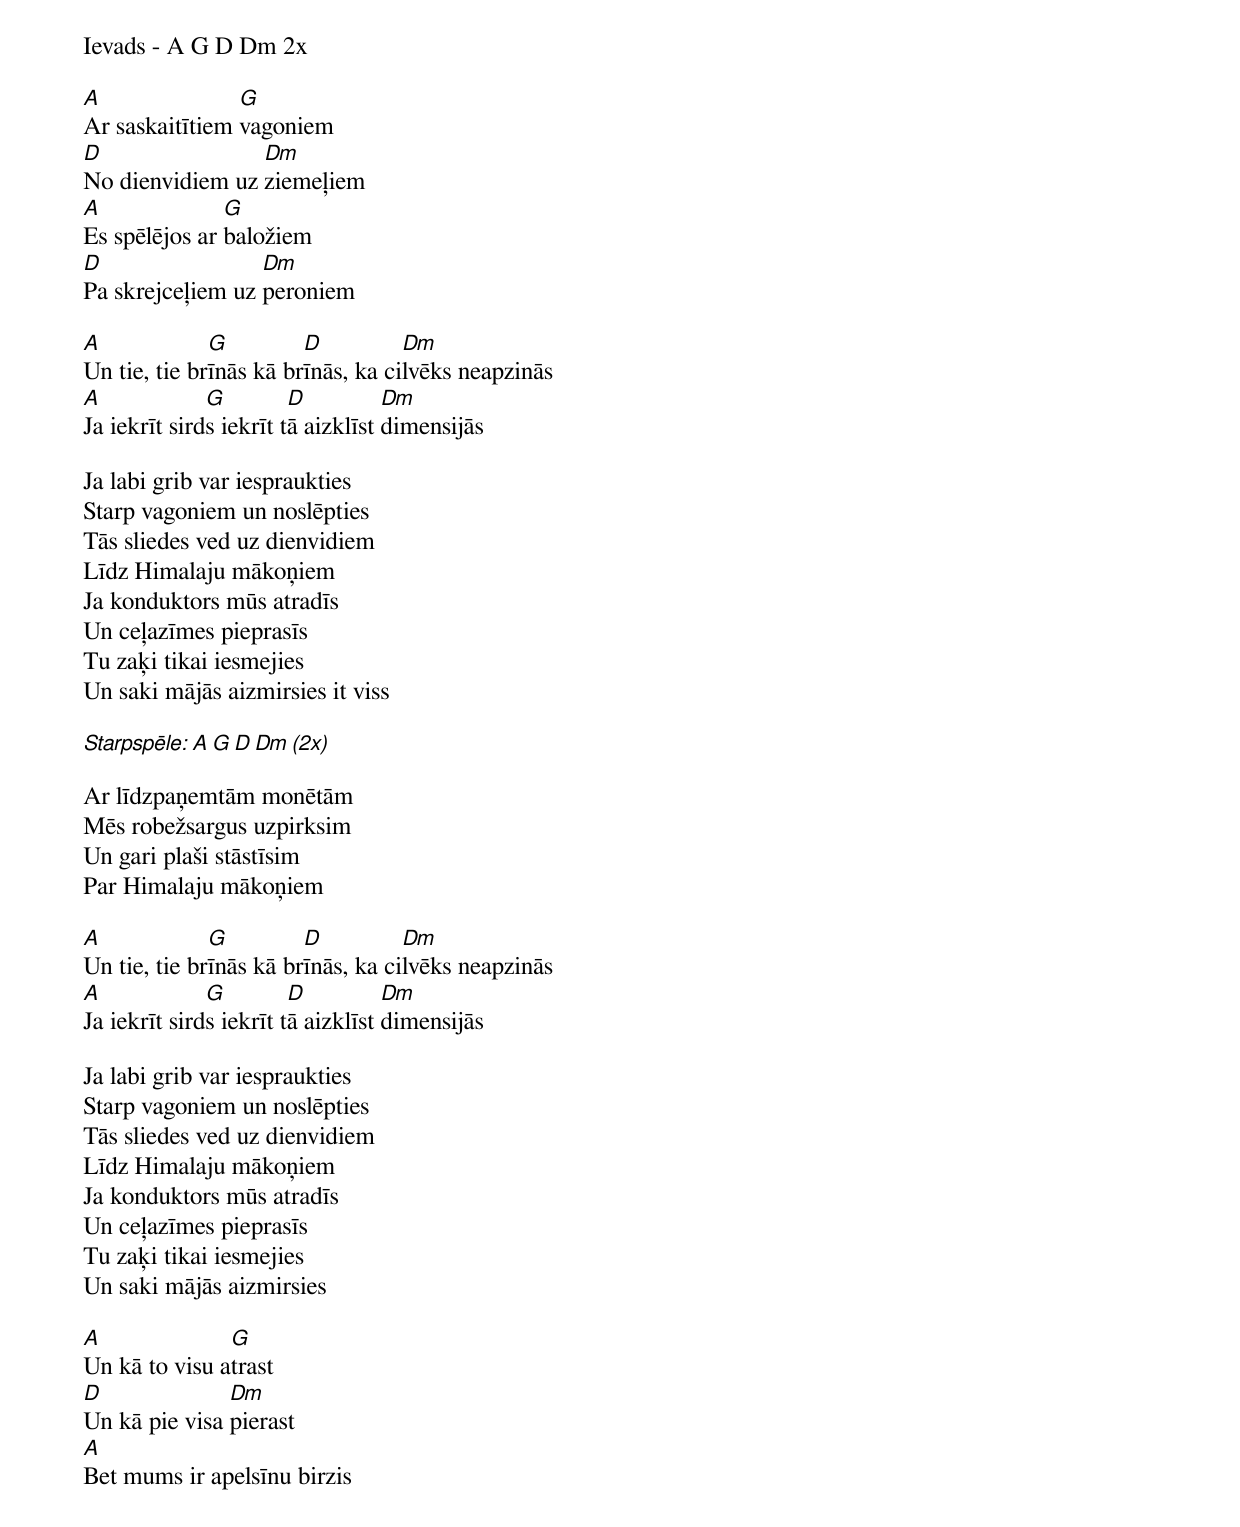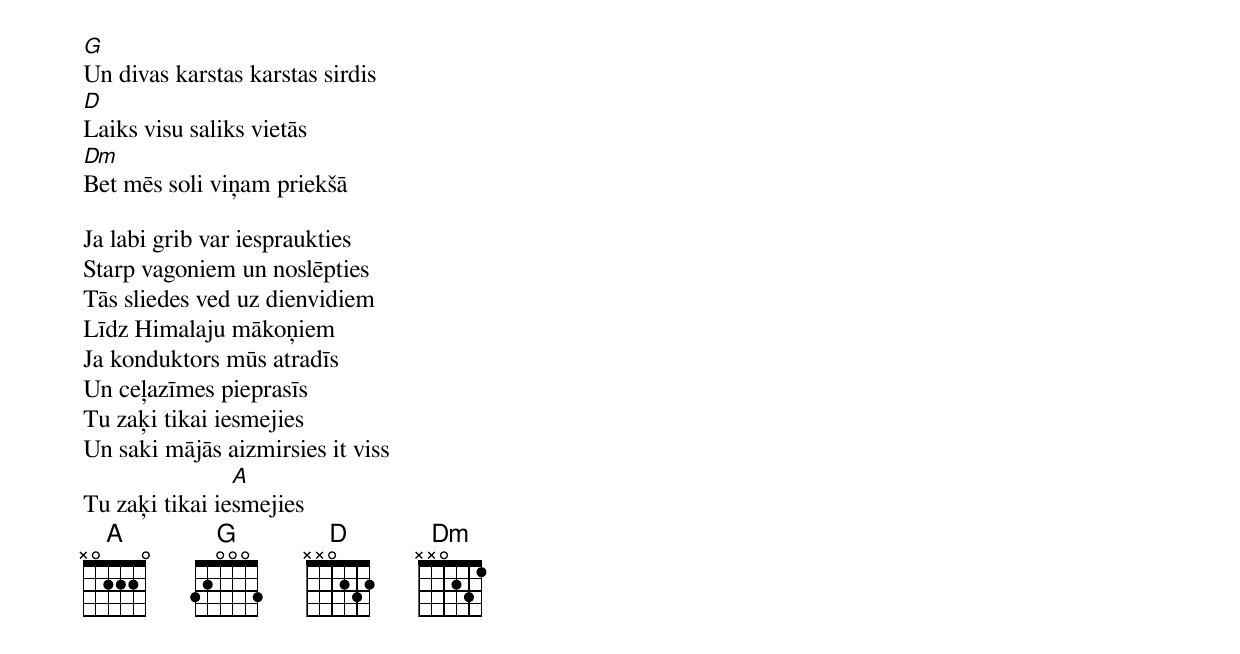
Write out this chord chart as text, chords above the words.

Ievads - A G D Dm 2x

A               G
Ar saskaitītiem vagoniem
D                Dm
No dienvidiem uz ziemeļiem
A              G
Es spēlējos ar baložiem
D                 Dm
Pa skrejceļiem uz peroniem

A             G         D          Dm
Un tie, tie brīnās kā brīnās, ka cilvēks neapzinās
A             G         D          Dm
Ja iekrīt sirds iekrīt tā aizklīst dimensijās

Ja labi grib var iespraukties
Starp vagoniem un noslēpties
Tās sliedes ved uz dienvidiem
Līdz Himalaju mākoņiem
Ja konduktors mūs atradīs
Un ceļazīmes pieprasīs
Tu zaķi tikai iesmejies
Un saki mājās aizmirsies it viss

Starpspēle: A G D Dm (2x)

Ar līdzpaņemtām monētām
Mēs robežsargus uzpirksim
Un gari plaši stāstīsim
Par Himalaju mākoņiem

A             G         D          Dm
Un tie, tie brīnās kā brīnās, ka cilvēks neapzinās
A             G         D          Dm
Ja iekrīt sirds iekrīt tā aizklīst dimensijās

Ja labi grib var iespraukties
Starp vagoniem un noslēpties
Tās sliedes ved uz dienvidiem
Līdz Himalaju mākoņiem
Ja konduktors mūs atradīs
Un ceļazīmes pieprasīs
Tu zaķi tikai iesmejies
Un saki mājās aizmirsies

A              G
Un kā to visu atrast
D              Dm
Un kā pie visa pierast
A
Bet mums ir apelsīnu birzis
G
Un divas karstas karstas sirdis
D
Laiks visu saliks vietās
Dm
Bet mēs soli viņam priekšā

Ja labi grib var iespraukties
Starp vagoniem un noslēpties
Tās sliedes ved uz dienvidiem
Līdz Himalaju mākoņiem
Ja konduktors mūs atradīs
Un ceļazīmes pieprasīs
Tu zaķi tikai iesmejies
Un saki mājās aizmirsies it viss
                A
Tu zaķi tikai iesmejies
